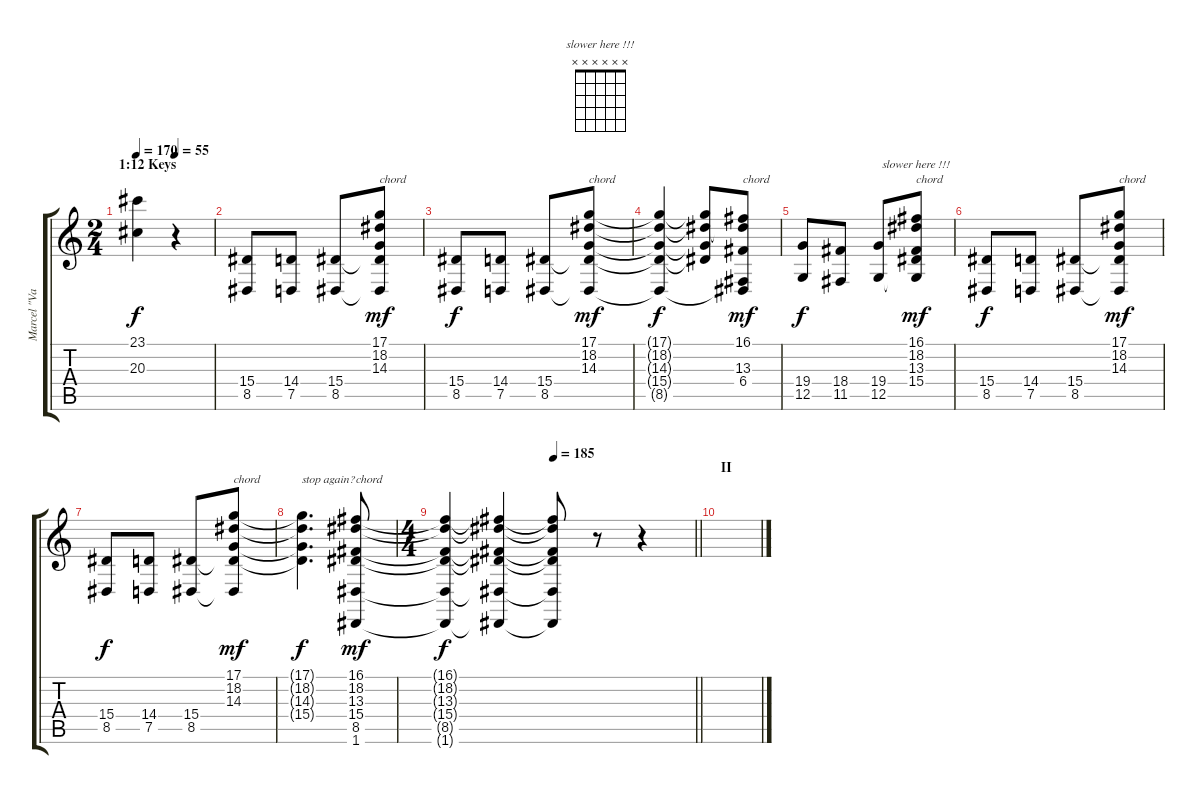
\track ("Marcel \"Vampallens\"" "Marcel \"Va") {instrument stringensemble1}
\staff {score tabs}
\tuning (D4 A3 F3 C3 G2 D2) {hide}
\chord ("slower here !!!" x x x x x x)
\ts (2 4)
\section ("" "1:12 Keys")
\tempo 170
\tempo (55 0.5)
\clef g2
\ks c
(23.1 20.3).4{dy f} r.4 |
(15.4 8.5).8{volume 13} (14.4 7.5).8 (15.4 8.5).8 (17.1 18.2 14.3 15.4{t} 8.5{t}).8{txt "chord" dy mf} |
(15.4 8.5).8{dy f} (14.4 7.5).8 (15.4 8.5).8 (17.1 18.2 14.3 15.4{t} 8.5{t}).8{txt "chord" dy mf} |
(17.1{t} 18.2{t} 14.3{t} 15.4{t} 8.5{t}).4{dy f} (17.1{t} 18.2{t} 14.3{t} 15.4{t}).8 (16.1 18.2{t} 13.3 6.4 8.5{t}).8{txt "chord" dy mf} |
(19.4 12.5).8{dy f} (18.4 11.5).8 (19.4 12.5).8 (16.1 18.2 13.3 15.4 12.5{t}).8{ch "slower here !!!" txt "chord" dy mf} |
(15.4 8.5).8{dy f} (14.4 7.5).8 (15.4 8.5).8 (17.1 18.2 14.3 15.4{t} 8.5{t}).8{txt "chord" dy mf} |
(15.4 8.5).8{dy f} (14.4 7.5).8 (15.4 8.5).8 (17.1 18.2 14.3 15.4{t} 8.5{t}).8{txt "chord" dy mf} |
(17.1{t} 18.2{t} 14.3{t} 15.4{t}).4{d txt "stop again?" dy f} (16.1 18.2 13.3 15.4 8.5 1.6).8{txt "chord" dy mf} |
\ts (4 4)
\tempo (185 0.4375)
\barLineRight lightlight
(16.1{t} 18.2{t} 13.3{t} 15.4{t} 8.5{t} 1.6{t}).4{dy f} (16.1{t} 18.2{t} 13.3{t} 15.4{t} 8.5{t} 1.6{t}).4 (16.1{t} 18.2{t} 13.3{t} 15.4{t} 8.5{t} 1.6{t}).8 r.8 r.4 |
\section ("" "II")
